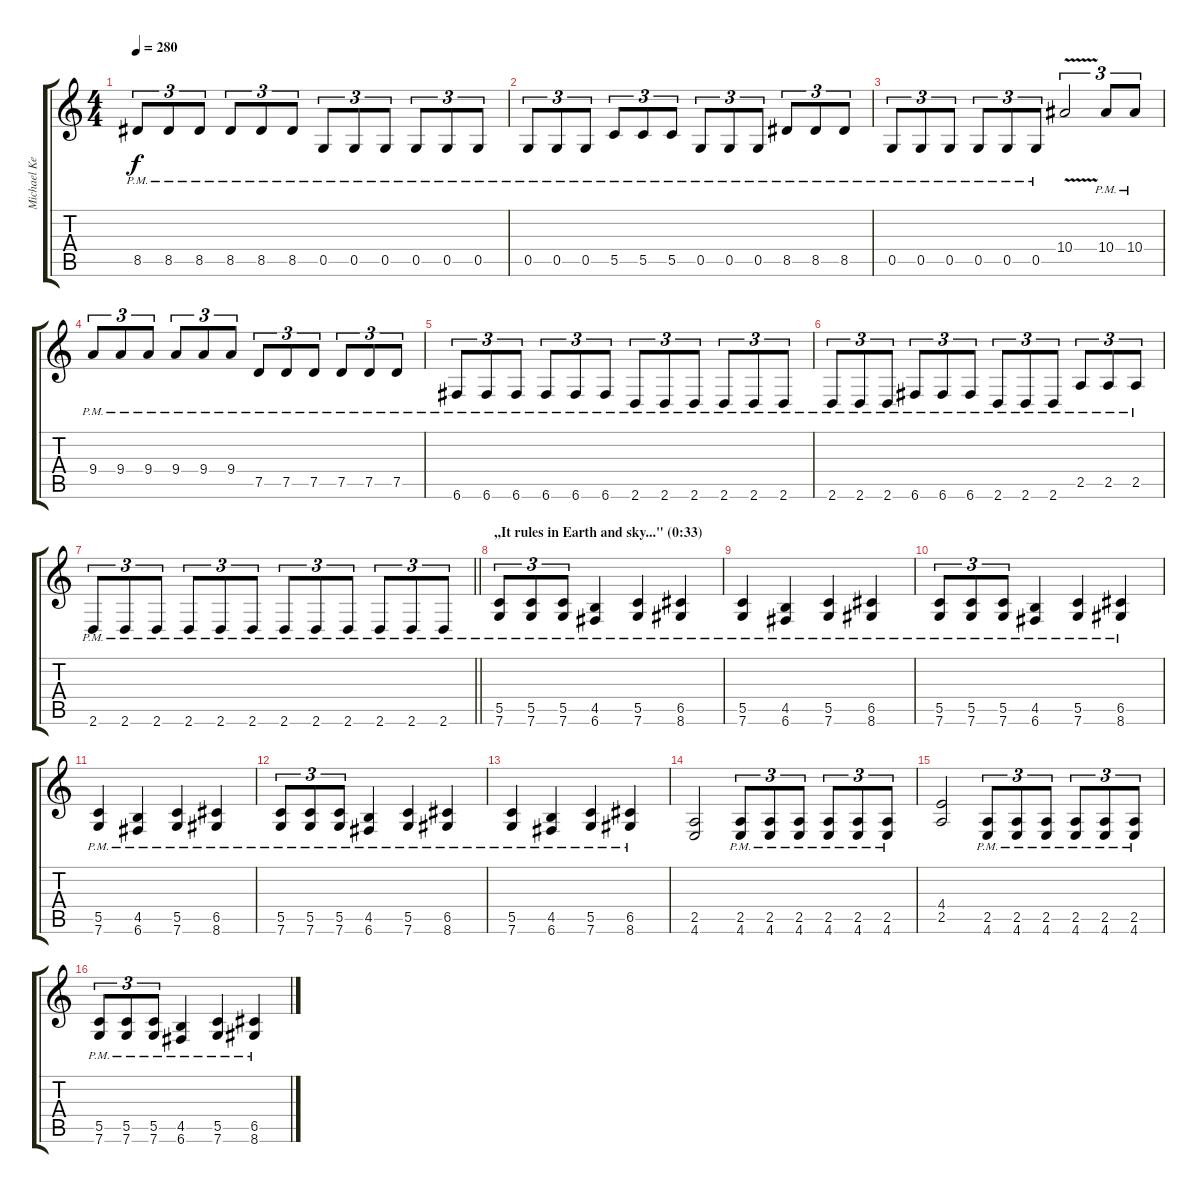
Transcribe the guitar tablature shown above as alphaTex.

\track ("Michael Keene [Rhythm]" "Michael Ke") {instrument overdrivenguitar}
\staff {score tabs}
\tuning (D4 A3 F3 C3 G2 C2) {hide}
\ts (4 4)
\tempo 280
\clef g2
\ks c
8.5{pm}.8{tu (3 2) dy f} 8.5{pm}.8{tu (3 2)} 8.5{pm}.8{tu (3 2)} 8.5{pm}.8{tu (3 2)} 8.5{pm}.8{tu (3 2)} 8.5{pm}.8{tu (3 2)} 0.5{pm}.8{tu (3 2)} 0.5{pm}.8{tu (3 2)} 0.5{pm}.8{tu (3 2)} 0.5{pm}.8{tu (3 2)} 0.5{pm}.8{tu (3 2)} 0.5{pm}.8{tu (3 2)} |
0.5{pm}.8{tu (3 2)} 0.5{pm}.8{tu (3 2)} 0.5{pm}.8{tu (3 2)} 5.5{pm}.8{tu (3 2)} 5.5{pm}.8{tu (3 2)} 5.5{pm}.8{tu (3 2)} 0.5{pm}.8{tu (3 2)} 0.5{pm}.8{tu (3 2)} 0.5{pm}.8{tu (3 2)} 8.5{pm}.8{tu (3 2)} 8.5{pm}.8{tu (3 2)} 8.5{pm}.8{tu (3 2)} |
0.5{pm}.8{tu (3 2)} 0.5{pm}.8{tu (3 2)} 0.5{pm}.8{tu (3 2)} 0.5{pm}.8{tu (3 2)} 0.5{pm}.8{tu (3 2)} 0.5{pm}.8{tu (3 2)} 10.4{v}.2{tu (3 2)} 10.4{pm}.8{tu (3 2)} 10.4{pm}.8{tu (3 2)} |
9.4{pm}.8{tu (3 2)} 9.4{pm}.8{tu (3 2)} 9.4{pm}.8{tu (3 2)} 9.4{pm}.8{tu (3 2)} 9.4{pm}.8{tu (3 2)} 9.4{pm}.8{tu (3 2)} 7.5{pm}.8{tu (3 2)} 7.5{pm}.8{tu (3 2)} 7.5{pm}.8{tu (3 2)} 7.5{pm}.8{tu (3 2)} 7.5{pm}.8{tu (3 2)} 7.5{pm}.8{tu (3 2)} |
6.6{pm}.8{tu (3 2)} 6.6{pm}.8{tu (3 2)} 6.6{pm}.8{tu (3 2)} 6.6{pm}.8{tu (3 2)} 6.6{pm}.8{tu (3 2)} 6.6{pm}.8{tu (3 2)} 2.6{pm}.8{tu (3 2)} 2.6{pm}.8{tu (3 2)} 2.6{pm}.8{tu (3 2)} 2.6{pm}.8{tu (3 2)} 2.6{pm}.8{tu (3 2)} 2.6{pm}.8{tu (3 2)} |
2.6{pm}.8{tu (3 2)} 2.6{pm}.8{tu (3 2)} 2.6{pm}.8{tu (3 2)} 6.6{pm}.8{tu (3 2)} 6.6{pm}.8{tu (3 2)} 6.6{pm}.8{tu (3 2)} 2.6{pm}.8{tu (3 2)} 2.6{pm}.8{tu (3 2)} 2.6{pm}.8{tu (3 2)} 2.5{pm}.8{tu (3 2)} 2.5{pm}.8{tu (3 2)} 2.5{pm}.8{tu (3 2)} |
\barLineRight lightlight
2.6{pm}.8{tu (3 2)} 2.6{pm}.8{tu (3 2)} 2.6{pm}.8{tu (3 2)} 2.6{pm}.8{tu (3 2)} 2.6{pm}.8{tu (3 2)} 2.6{pm}.8{tu (3 2)} 2.6{pm}.8{tu (3 2)} 2.6{pm}.8{tu (3 2)} 2.6{pm}.8{tu (3 2)} 2.6{pm}.8{tu (3 2)} 2.6{pm}.8{tu (3 2)} 2.6{pm}.8{tu (3 2)} |
\section ("" ",,It rules in Earth and sky...\" (0:33)")
(5.5{pm} 7.6{pm}).8{tu (3 2)} (5.5{pm} 7.6{pm}).8{tu (3 2)} (5.5{pm} 7.6{pm}).8{tu (3 2)} (4.5{pm} 6.6{pm}).4 (5.5{pm} 7.6{pm}).4 (6.5{pm} 8.6{pm}).4 |
(5.5{pm} 7.6{pm}).4 (4.5{pm} 6.6{pm}).4 (5.5{pm} 7.6{pm}).4 (6.5{pm} 8.6{pm}).4 |
(5.5{pm} 7.6{pm}).8{tu (3 2)} (5.5{pm} 7.6{pm}).8{tu (3 2)} (5.5{pm} 7.6{pm}).8{tu (3 2)} (4.5{pm} 6.6{pm}).4 (5.5{pm} 7.6{pm}).4 (6.5{pm} 8.6{pm}).4 |
(5.5{pm} 7.6{pm}).4 (4.5{pm} 6.6{pm}).4 (5.5{pm} 7.6{pm}).4 (6.5{pm} 8.6{pm}).4 |
(5.5{pm} 7.6{pm}).8{tu (3 2)} (5.5{pm} 7.6{pm}).8{tu (3 2)} (5.5{pm} 7.6{pm}).8{tu (3 2)} (4.5{pm} 6.6{pm}).4 (5.5{pm} 7.6{pm}).4 (6.5{pm} 8.6{pm}).4 |
(5.5{pm} 7.6{pm}).4 (4.5{pm} 6.6{pm}).4 (5.5{pm} 7.6{pm}).4 (6.5{pm} 8.6{pm}).4 |
(2.5 4.6).2 (2.5{pm} 4.6{pm}).8{tu (3 2)} (2.5{pm} 4.6{pm}).8{tu (3 2)} (2.5{pm} 4.6{pm}).8{tu (3 2)} (2.5{pm} 4.6{pm}).8{tu (3 2)} (2.5{pm} 4.6{pm}).8{tu (3 2)} (2.5{pm} 4.6{pm}).8{tu (3 2)} |
(4.4 2.5).2 (2.5{pm} 4.6{pm}).8{tu (3 2)} (2.5{pm} 4.6{pm}).8{tu (3 2)} (2.5{pm} 4.6{pm}).8{tu (3 2)} (2.5{pm} 4.6{pm}).8{tu (3 2)} (2.5{pm} 4.6{pm}).8{tu (3 2)} (2.5{pm} 4.6{pm}).8{tu (3 2)} |
(5.5{pm} 7.6{pm}).8{tu (3 2)} (5.5{pm} 7.6{pm}).8{tu (3 2)} (5.5{pm} 7.6{pm}).8{tu (3 2)} (4.5{pm} 6.6{pm}).4 (5.5{pm} 7.6{pm}).4 (6.5{pm} 8.6{pm}).4
